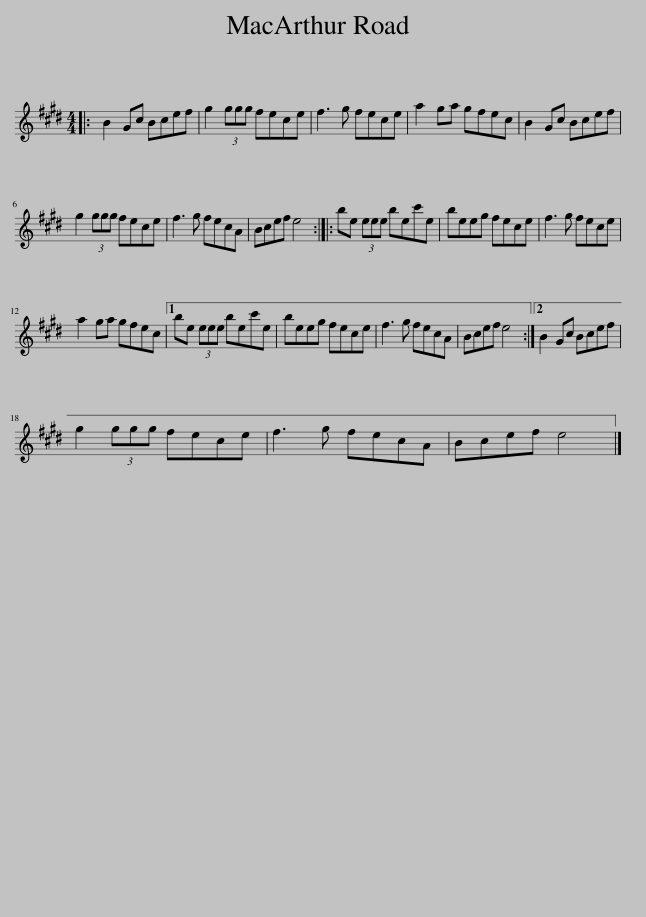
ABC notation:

X:1
L:1/8
M:4/4
I:linebreak $
K:E
V:1 treble
V:1
|: B2 Gc Bcef | g2 (3ggg fece | f3 g fece | a2 ga gfec | B2 Gc Bcef |$ %5
 g2 (3ggg fece | f3 g fecA | Bcef e4 :: be (3eee bec'e | beeg fece | %10
 f3 g fece |$ a2 ga gfec |1 be (3eee bec'e | beeg fece | f3 g fecA | %15
 Bcef e4 :|2 B2 Gc Bcef |$ g2 (3ggg fece | f3 g fecA | Bcef e4 |] %20
